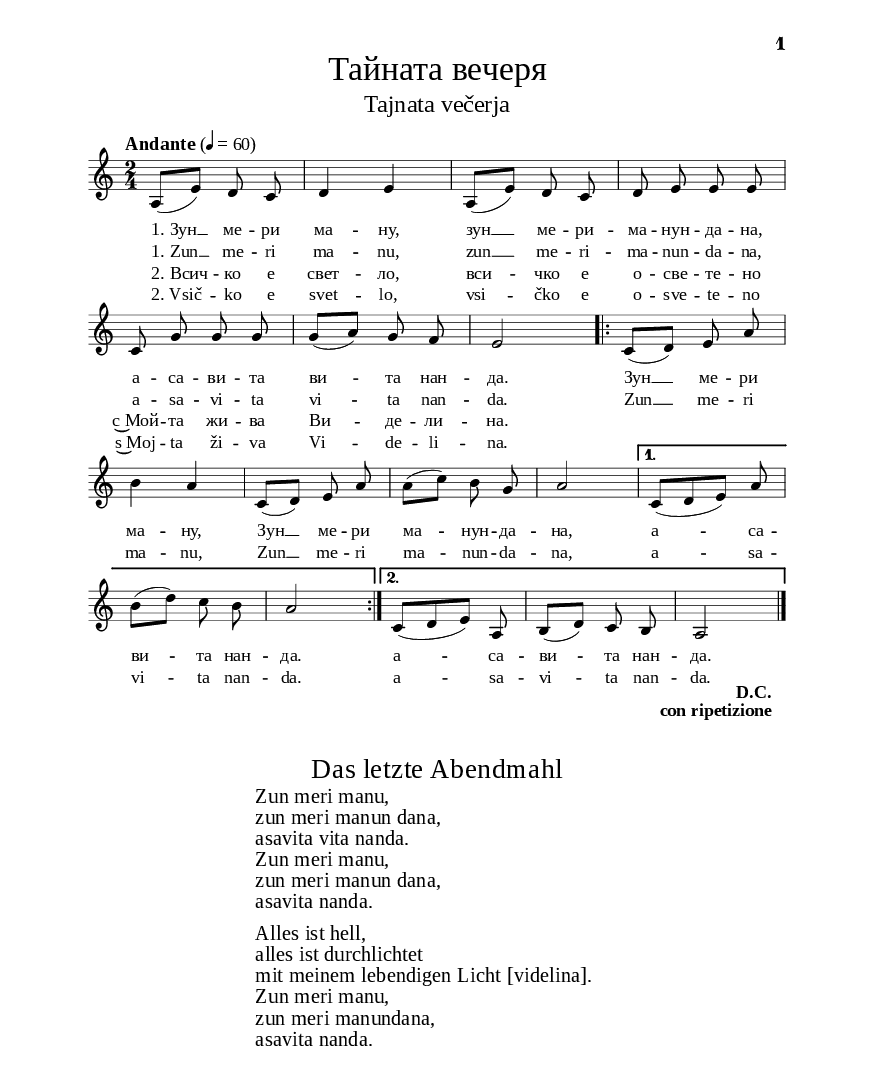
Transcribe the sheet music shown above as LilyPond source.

\version "2.24.3"

% include paper part and global functions
\include "include/globals.ily"

\bookpart {
  \label #'ref066_1
  \tocItem \markup "Тайната вечеря – Tajnata večerja"
  \include "include/bookpart-paper.ily"
  \score {
    \include "include/score-layout.ily"

    \new Voice \absolute  {
      \clef treble
      \key a \minor
      \time 2/4
      \tempoFunc "Andante" 4 "60"
      \autoBeamOff

      a8 ([ e'8 ]) d'8 c'8 | d'4 e'4 | a8 ([ e'8 ])  d'8 c'8 | d'8 e'8 e'8 e'8 \break |
      c'8 g'8 g'8 g'8 | g'8 ([a'8]) g'8 f'8 | e'2 \repeat volta 2 {
        c'8 ([ d'8 ]) e'8 a'8 |\break
        b'4 a'4 | c'8 ([ d'8 ]) e'8 a'8 | a'8 ([ c''8 ]) b'8 g'8 | a'2 |
      } \alternative {
        {
          c'8 ([ d' e' ]) a'  | \break
          b'8 ([ d''8 ]) c''8 b'8 | a'2 |
        } {  c'8 ([ d'8 e'8 ]) a8 | b8 ([ d'8 ]) c'8 b8 | a2 | \bar "|." \break }
      }
    }

    \addlyrics {
      "1. Зун" __ ме -- ри ма -- ну, зун __ ме -- ри -- ма -- нун -- да -- на,
      а -- са -- ви -- та ви -- та нан -- да. Зун __ ме -- ри
      ма -- ну, Зун __ ме -- ри ма -- нун -- да -- на, а -- са --
      ви -- та  нан -- да.  а -- са -- ви -- та  нан -- да.
    }

    \addlyrics {
      "1. Zun" __ me -- ri ma -- nu, zun __ me -- ri -- ma -- nun -- da -- na,
      a -- sa -- vi -- ta vi -- ta nan -- da. Zun __ me -- ri
      ma -- nu, Zun __ me -- ri ma -- nun -- da -- na, a -- sa --
      vi -- ta  nan -- da.  a -- sa -- vi -- ta  nan -- da.
    }

    \addlyrics {
      "2. Всич" -- ко е свет -- ло, вси -- чко е о -- све -- те -- но
      с~Мой -- та жи -- ва Ви -- де -- ли -- на.
    }


    \addlyrics {
      "2. Vsič" -- ko e svet -- lo, vsi -- čko e o -- sve -- te -- no
      s~Moj -- ta ži -- va Vi -- de -- li -- na.
    }


    \header {
      title = \titleFunc "Тайната вечеря" "Tajnata večerja"
    }

    \midi{}

  } % score
  \markup \dc-two "D.C." "con ripetizione"

  \markup \empty-two

  % include foreign translation(s) of the song
  \version "2.24.3"

\markup \fill-line { \fontsize #deTitleFontSize "Das letzte Abendmahl" }
\markup \null
\markup \abs-fontsize #10 {
   \hspace #20
  \override #`(baseline-skip . ,deCoupletBaselineSkip)

  \column {
    \line {   "   "  Zun meri manu, }
    \line {   "   " zun meri manun dana, }
    \line {   "   " asavita vita nanda. }
    \line {   "   " Zun meri manu, }
    \line {   "   " zun meri manun dana, }

    \line {   "   " asavita nanda. }
    \vspace #0.5

    \line {   "   " Alles ist hell, }

    \line {   "   " alles ist durchlichtet }

    \line {   "   " mit meinem lebendigen Licht [videlina]. }

    \line {   "   " Zun meri manu, }

    \line {   "   " zun meri manundana, }

    \line {   "   " asavita nanda. }
  }
}


} % bookpart
